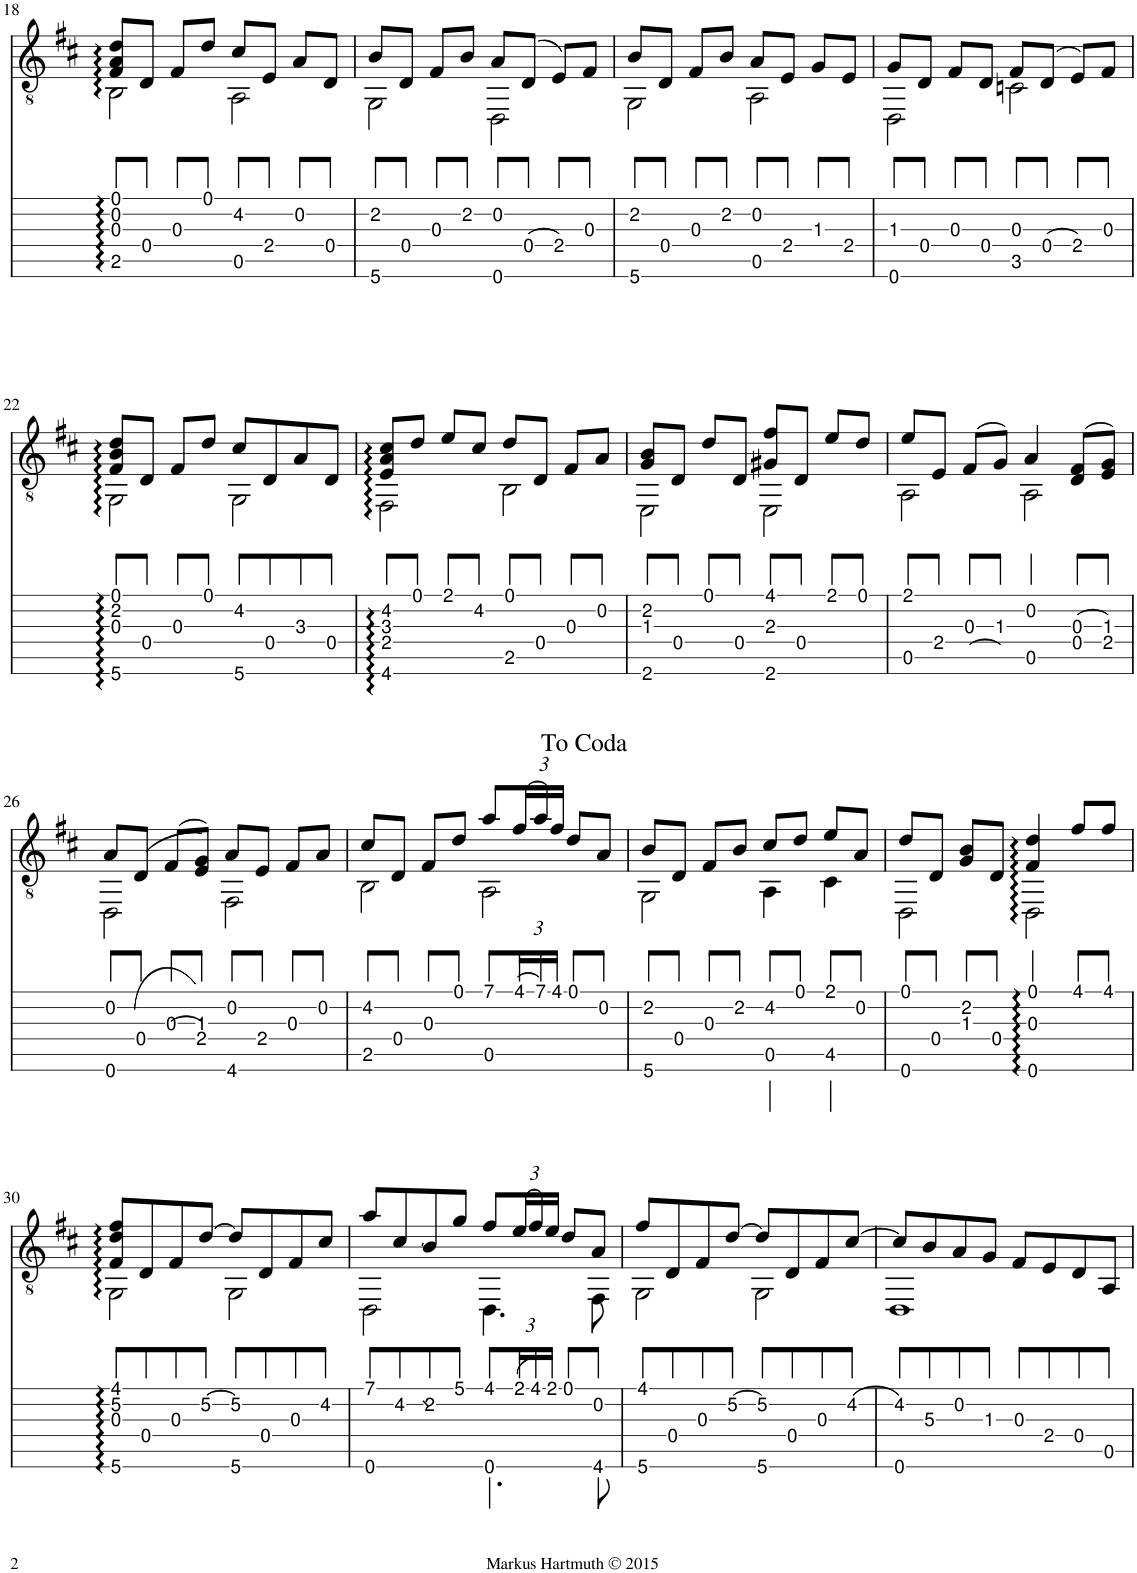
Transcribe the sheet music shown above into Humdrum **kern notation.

**kern	**kern
*part1	*part1
*staff2	*staff1
*I"Guitar	*
*I'Guit.	*
!!LO:PB:g=z
*	*clefGv2
*k[f#c#]	*k[f#c#]
*M4/4	*M4/4
=18	=18
*^	*^
8F#/ 8A/ 8d/L	2BB	8F#/ 8A/ 8d/L	2BB\
8D/J	.	8D/J	.
8F#/L	.	8F#/L	.
8d/J	.	8d/J	.
8c#/L	2AA	8c#/L	2AA\
8E/J	.	8E/J	.
8A/L	.	8A/L	.
8D/J	.	8D/J	.
=19	=19	=19	=19
8B/L	2GG	8B/L	2GG\
8D/J	.	8D/J	.
8F#/L	.	8F#/L	.
8B/J	.	8B/J	.
8A/L	2DD	8A/L	2DD\
8D/J	.	(8D/J	.
8E/L	.	8E/L)	.
8F#/J	.	8F#/J	.
=20	=20	=20	=20
8B/L	2GG	8B/L	2GG\
8D/J	.	8D/J	.
8F#/L	.	8F#/L	.
8B/J	.	8B/J	.
8A/L	2AA	8A/L	2AA\
8E/J	.	8E/J	.
8G/L	.	8G/L	.
8E/J	.	8E/J	.
=21	=21	=21	=21
8G/L	2DD	8G/L	2DD\
8D/J	.	8D/J	.
8F#/L	.	8F#/L	.
8D/J	.	8D/J	.
8F#/L	2C	8F#/L	2Cn\
8D/J	.	(8D/J	.
8E/L	.	8E/L)	.
8F#/J	.	8F#/J	.
!!LO:LB:g=z	!!
=22	=22	=22	=22
8F#/ 8B/ 8d/L	2GG	8F#/ 8B/ 8d/L	2GG\
8D/J	.	8D/J	.
8F#/L	.	8F#/L	.
8d/J	.	8d/J	.
8c#/L	2GG	8c#/L	2GG\
8D/	.	8D/	.
8A/	.	8A/	.
8D/J	.	8D/J	.
=23	=23	=23	=23
8E/ 8A/ 8c#/L	2FF#	8E/ 8A/ 8c#/L	2FF#\
8d/J	.	8d/J	.
8e/L	.	8e/L	.
8c#/J	.	8c#/J	.
8d/L	2BB	8d/L	2BB\
8D/J	.	8D/J	.
8F#/L	.	8F#/L	.
8A/J	.	8A/J	.
=24	=24	=24	=24
8G/ 8B/L	2EE	8G/ 8B/L	2EE\
8D/J	.	8D/J	.
8d/L	.	8d/L	.
8D/J	.	8D/J	.
8G#/ 8f#/L	2EE	8G#X/ 8f#/L	2EE\
8D/J	.	8D/J	.
8e/L	.	8e/L	.
8d/J	.	8d/J	.
=25	=25	=25	=25
8e/L	2AA	8e/L	2AA\
8E/J	.	8E/J	.
8F#/L	.	(8F#/L	.
8G/J	.	8G/J)	.
4A/	2AA	4A/	2AA\
8D/ 8F#/L	.	(8D/ 8F#/L	.
8E/ 8G/J	.	8E/ 8G/J)	.
!!LO:LB:g=z	!!
=26	=26	=26	=26
8A/L	2DD	8A/L	2DD\
8D/J	.	(8D/J	.
8F#/L	.	(8F#/L	.
8E/ 8G/J	.	8E/ 8G/J))	.
8A/L	2FF#	8A/L	2FF#\
8E/J	.	8E/J	.
8F#/L	.	8F#/L	.
8A/J	.	8A/J	.
=27	=27	=27	=27
8c#/L	2BB	8c#/L	2BB\
8D/J	.	8D/J	.
8F#/L	.	8F#/L	.
8d/J	.	8d/J	.
8a/L	2AA	8a/L	2AA\
*Xbrackettup	*	*Xbrackettup	*
24f#/L	.	(24f#/L	.
24a/	.	24a/)	.
24f#/JJ	.	24f#/JJ	.
8d/L	.	8d/L	.
8A/J	.	8A/J	.
=28	=28	=28	=28
8B/L	2GG	8B/L	2GG\
8D/J	.	8D/J	.
8F#/L	.	8F#/L	.
8B/J	.	8B/J	.
8c#/L	4AA\	8c#/L	4AA\
8d/J	.	8d/J	.
8e/L	4C#\	8e/L	4C#\
8A/J	.	8A/J	.
=29	=29	=29	=29
8d/L	2DD	8d/L	2DD\
8D/J	.	8D/J	.
8G/ 8B/L	.	8G/ 8B/L	.
8D/J	.	8D/J	.
4F#/ 4d/	2DD	4F#/ 4d/	2DD\
8f#/L	.	8f#/L	.
8f#/J	.	8f#/J	.
!!LO:LB:g=z	!!
=30	=30	=30	=30
8F#/ 8d/ 8f#/L	2GG	8F#/ 8d/ 8f#/L	2GG\
8D/	.	8D/	.
8F#/	.	8F#/	.
[8d/J	.	[8d/J	.
8d/L]	2GG	8d/L]	2GG\
8D/	.	8D/	.
8F#/	.	8F#/	.
8c#/J	.	8c#/J	.
=31	=31	=31	=31
8a/L	2DD	8a/L	2DD\
8c#/	.	8c#/	.
8B/	.	8B/	.
8g/J	.	8g/J	.
8f#/L	4.DD\	8f#/L	4.DD\
24e/L	.	(24e/L	.
24f#/	.	24f#/)	.
24e/JJ	.	24e/JJ	.
8d/L	.	8d/L	.
8A/J	8FF#\	8A/J	8FF#\
=32	=32	=32	=32
8f#/L	2GG	8f#/L	2GG\
8D/	.	8D/	.
8F#/	.	8F#/	.
[8d/J	.	[8d/J	.
8d/L]	2GG	8d/L]	2GG\
8D/	.	8D/	.
8F#/	.	8F#/	.
[8c#/J	.	[8c#/J	.
=33	=33	=33	=33
8c#/L]	1DD	8c#/L]	1DD
8B/	.	8B/	.
8A/	.	8A/	.
8G/J	.	8G/J	.
8F#/L	.	8F#/L	.
8E/	.	8E/	.
8D/	.	8D/	.
8AA/J	.	8AA/J	.
*v	*v	*	*
*	*v	*v
=	=
*-	*-
